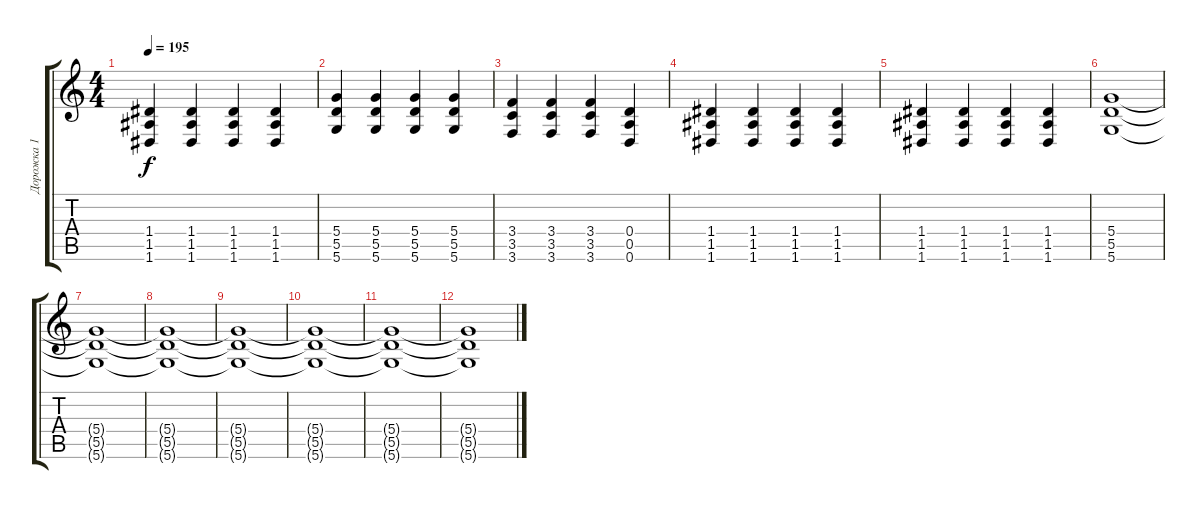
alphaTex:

\track ("Дорожка 1" "Дорожка 1") {instrument distortionguitar}
\staff {score tabs}
\tuning (E4 B3 G3 D3 A2 D2) {hide}
\ts (4 4)
\tempo 195
\clef g2
\ks c
(1.4 1.5 1.6).4{dy f} (1.4 1.5 1.6).4 (1.4 1.5 1.6).4 (1.4 1.5 1.6).4 |
(5.4 5.5 5.6).4{volume 15} (5.4 5.5 5.6).4 (5.4 5.5 5.6).4 (5.4 5.5 5.6).4 |
(3.4 3.5 3.6).4 (3.4 3.5 3.6).4 (3.4 3.5 3.6).4 (0.4 0.5 0.6).4 |
(1.4 1.5 1.6).4 (1.4 1.5 1.6).4 (1.4 1.5 1.6).4 (1.4 1.5 1.6).4 |
(1.4 1.5 1.6).4 (1.4 1.5 1.6).4 (1.4 1.5 1.6).4 (1.4 1.5 1.6).4 |
(5.4 5.5 5.6).1 |
(5.4{t} 5.5{t} 5.6{t}).1 |
(5.4{t} 5.5{t} 5.6{t}).1 |
(5.4{t} 5.5{t} 5.6{t}).1 |
(5.4{t} 5.5{t} 5.6{t}).1 |
(5.4{t} 5.5{t} 5.6{t}).1 |
(5.4{t} 5.5{t} 5.6{t}).1
